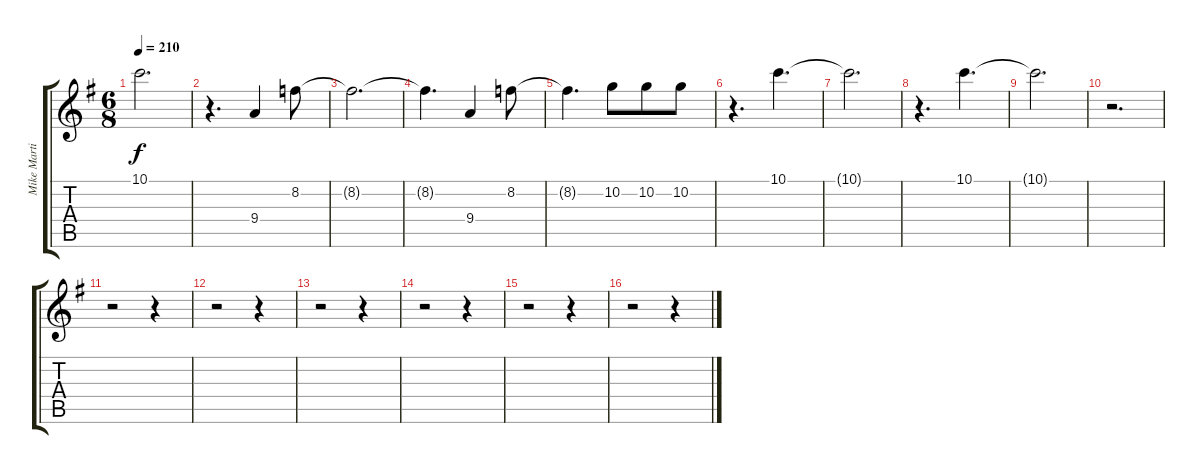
\track ("Mike Martin" "Mike Marti") {instrument electricguitarclean}
\staff {score tabs}
\tuning (D4 A3 F3 C3 G2 D2) {hide}
\ts (6 8)
\tempo 210
\clef g2
\ks g
10.1{t}.2{d dy f} |
r.4{d} 9.4.4 8.2.8 |
8.2{t}.2{d} |
8.2{t}.4{d} 9.4.4 8.2.8 |
8.2{t}.4{d} 10.2.8 10.2.8 10.2.8 |
r.4{d} 10.1.4{d} |
10.1{t}.2{d} |
r.4{d} 10.1.4{d} |
10.1{t}.2{d} |
r.2{d} |
r.2 r.4 |
r.2 r.4 |
r.2 r.4 |
r.2 r.4 |
r.2 r.4 |
r.2 r.4
